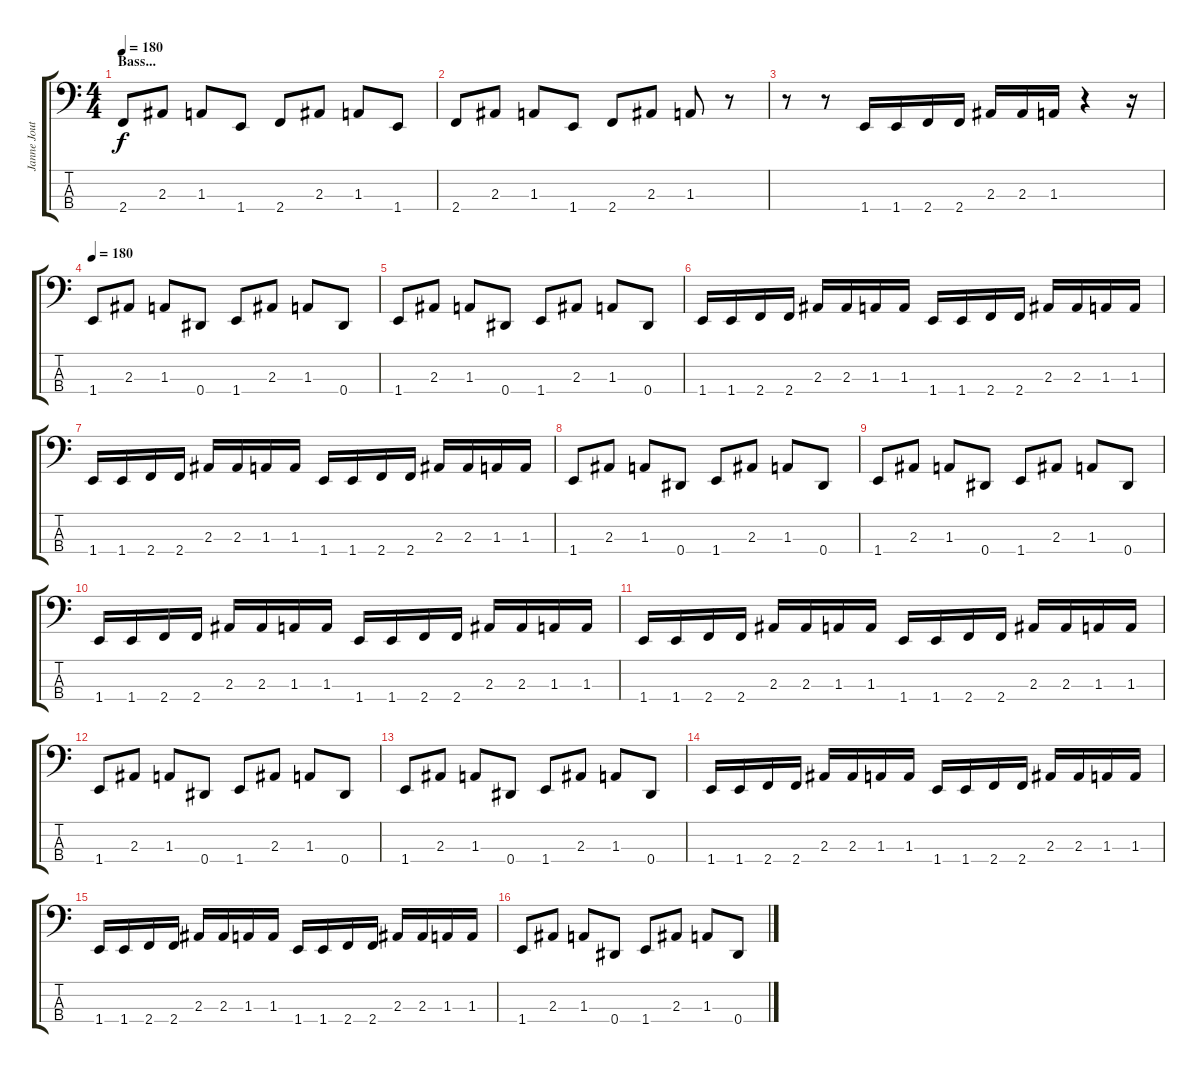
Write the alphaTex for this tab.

\track ("Janne Joutsenniemi" "Janne Jout") {instrument electricbasspick}
\staff {score tabs}
\tuning (Gb2 Db2 Ab1 Eb1) {hide}
\ts (4 4)
\section ("" "Bass...")
\tempo 180
\tempo 150
\tempo 180
\clef f4
\ks c
2.4.8{dy f instrument electricbasspick} 2.3.8 1.3.8 1.4.8 2.4.8 2.3.8 1.3.8 1.4.8 |
2.4.8 2.3.8 1.3.8 1.4.8 2.4.8 2.3.8 1.3.8 r.8 |
r.8 r.8 1.4.16 1.4.16 2.4.16 2.4.16 2.3.16 2.3.16 1.3.16 r.4 r.16 |
\tempo 180
1.4.8 2.3.8 1.3.8 0.4.8 1.4.8 2.3.8 1.3.8 0.4.8 |
1.4.8 2.3.8 1.3.8 0.4.8 1.4.8 2.3.8 1.3.8 0.4.8 |
1.4.16 1.4.16 2.4.16 2.4.16 2.3.16 2.3.16 1.3.16 1.3.16 1.4.16 1.4.16 2.4.16 2.4.16 2.3.16 2.3.16 1.3.16 1.3.16 |
1.4.16 1.4.16 2.4.16 2.4.16 2.3.16 2.3.16 1.3.16 1.3.16 1.4.16 1.4.16 2.4.16 2.4.16 2.3.16 2.3.16 1.3.16 1.3.16 |
1.4.8 2.3.8 1.3.8 0.4.8 1.4.8 2.3.8 1.3.8 0.4.8 |
1.4.8 2.3.8 1.3.8 0.4.8 1.4.8 2.3.8 1.3.8 0.4.8 |
1.4.16 1.4.16 2.4.16 2.4.16 2.3.16 2.3.16 1.3.16 1.3.16 1.4.16 1.4.16 2.4.16 2.4.16 2.3.16 2.3.16 1.3.16 1.3.16 |
1.4.16 1.4.16 2.4.16 2.4.16 2.3.16 2.3.16 1.3.16 1.3.16 1.4.16 1.4.16 2.4.16 2.4.16 2.3.16 2.3.16 1.3.16 1.3.16 |
\section ("" "")
1.4.8 2.3.8 1.3.8 0.4.8 1.4.8 2.3.8 1.3.8 0.4.8 |
1.4.8 2.3.8 1.3.8 0.4.8 1.4.8 2.3.8 1.3.8 0.4.8 |
1.4.16 1.4.16 2.4.16 2.4.16 2.3.16 2.3.16 1.3.16 1.3.16 1.4.16 1.4.16 2.4.16 2.4.16 2.3.16 2.3.16 1.3.16 1.3.16 |
1.4.16 1.4.16 2.4.16 2.4.16 2.3.16 2.3.16 1.3.16 1.3.16 1.4.16 1.4.16 2.4.16 2.4.16 2.3.16 2.3.16 1.3.16 1.3.16 |
1.4.8 2.3.8 1.3.8 0.4.8 1.4.8 2.3.8 1.3.8 0.4.8
